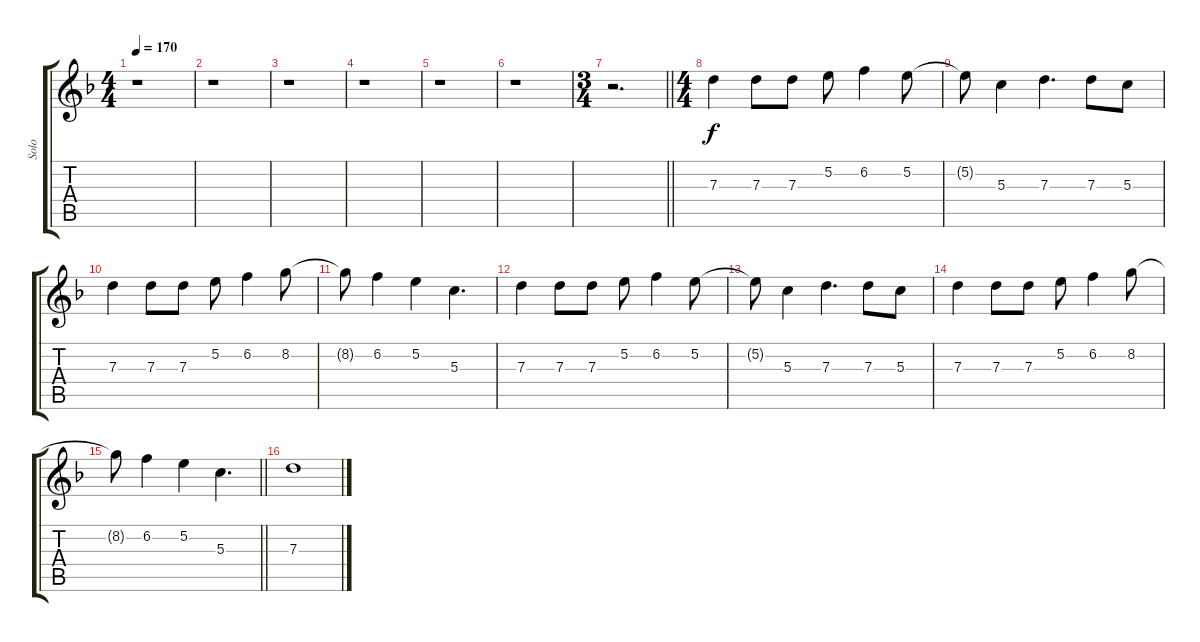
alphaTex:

\track ("Solo" "Solo") {instrument distortionguitar}
\staff {score tabs}
\tuning (E4 B3 G3 D3 A2 E2) {hide}
\ts (4 4)
\tempo 170
\clef g2
\ks f
r.1{dy f} |
r.1 |
r.1 |
r.1 |
r.1 |
r.1 |
\ts (3 4)
\barLineRight lightlight
r.2{d} |
\ts (4 4)
7.3.4{volume 11} 7.3.8 7.3.8 5.2.8 6.2.4 5.2.8 |
5.2{t}.8 5.3.4 7.3.4{d} 7.3.8 5.3.8 |
7.3.4 7.3.8 7.3.8 5.2.8 6.2.4 8.2.8 |
8.2{t}.8 6.2.4 5.2.4 5.3.4{d} |
7.3.4 7.3.8 7.3.8 5.2.8 6.2.4 5.2.8 |
5.2{t}.8 5.3.4 7.3.4{d} 7.3.8 5.3.8 |
7.3.4 7.3.8 7.3.8 5.2.8 6.2.4 8.2.8 |
\barLineRight lightlight
8.2{t}.8 6.2.4 5.2.4 5.3.4{d} |
7.3.1{volume 0}
